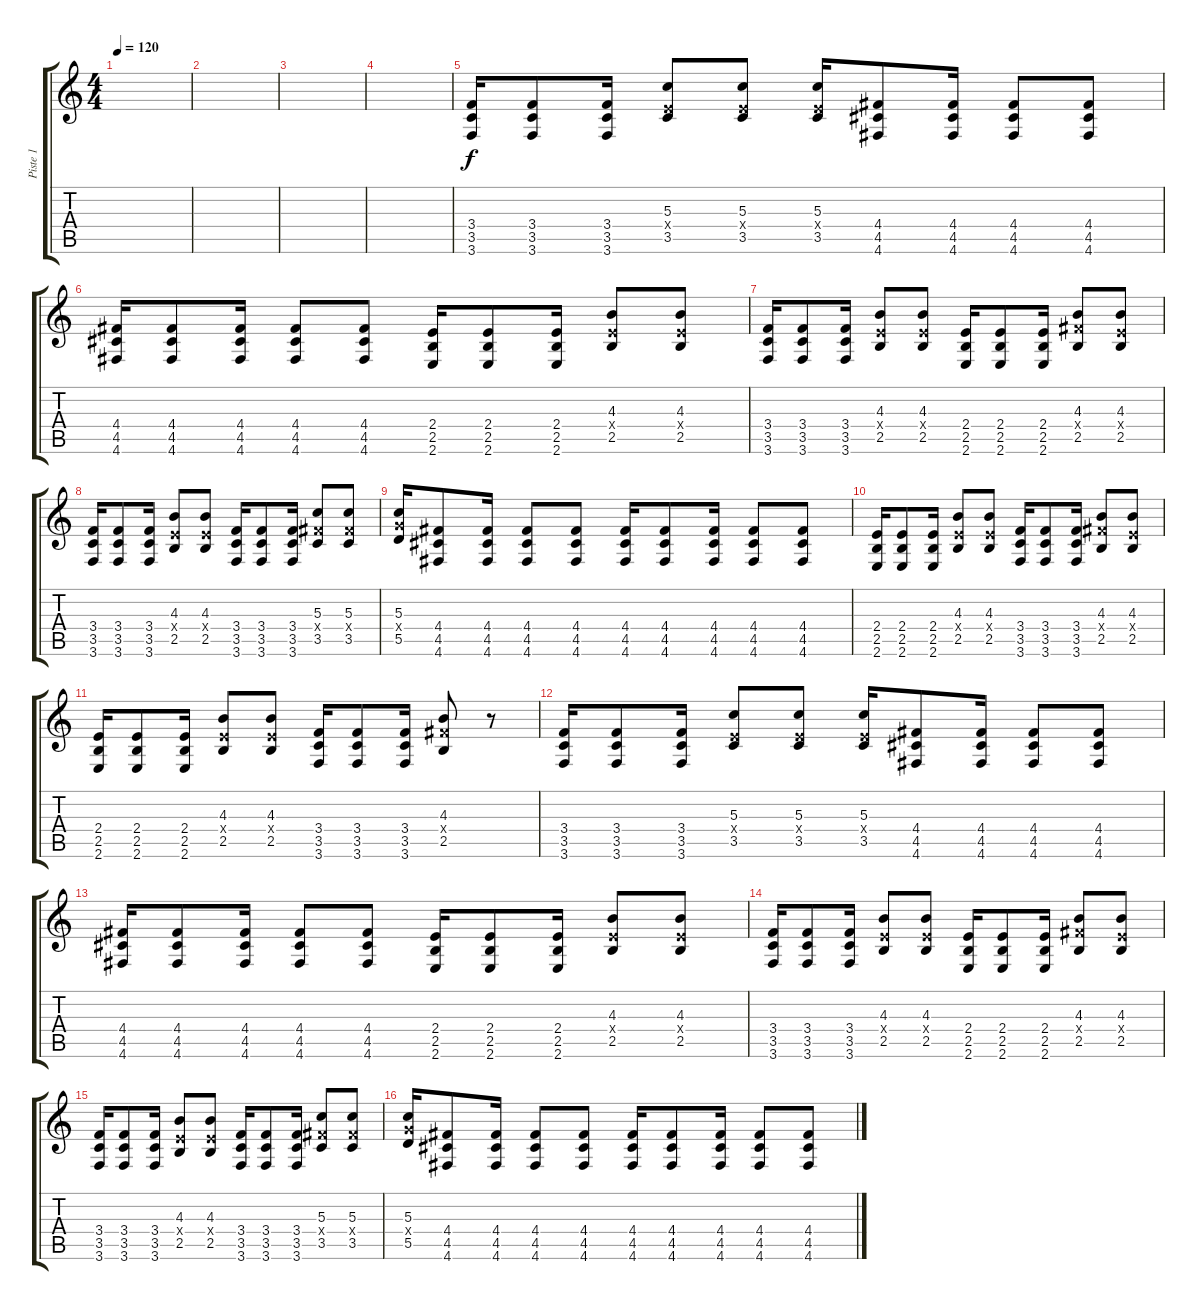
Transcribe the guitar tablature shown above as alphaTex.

\track ("Piste 1" "Piste 1") {instrument distortionguitar}
\staff {score tabs}
\tuning (E4 B3 G3 D3 A2 D2) {hide}
\ts (4 4)
\tempo 120
\clef g2
\ks c
|
|
|
|
(3.4 3.5 3.6).16 (3.4 3.5 3.6).8 (3.4 3.5 3.6).16 (5.3 2.4{x} 3.5).8 (5.3 2.4{x} 3.5).8 (5.3 2.4{x} 3.5).16 (4.4 4.5 4.6).8 (4.4 4.5 4.6).16 (4.4 4.5 4.6).8 (4.4 4.5 4.6).8 |
(4.4 4.5 4.6).16 (4.4 4.5 4.6).8 (4.4 4.5 4.6).16 (4.4 4.5 4.6).8 (4.4 4.5 4.6).8 (2.4 2.5 2.6).16 (2.4 2.5 2.6).8 (2.4 2.5 2.6).16 (4.3 2.4{x} 2.5).8 (4.3 2.4{x} 2.5).8 |
(3.4 3.5 3.6).16 (3.4 3.5 3.6).8 (3.4 3.5 3.6).16 (4.3 2.4{x} 2.5).8 (4.3 2.4{x} 2.5).8 (2.4 2.5 2.6).16 (2.4 2.5 2.6).8 (2.4 2.5 2.6).16 (4.3 4.4{x} 2.5).8 (4.3 2.4{x} 2.5).8 |
(3.4 3.5 3.6).16 (3.4 3.5 3.6).8 (3.4 3.5 3.6).16 (4.3 2.4{x} 2.5).8 (4.3 2.4{x} 2.5).8 (3.4 3.5 3.6).16 (3.4 3.5 3.6).8 (3.4 3.5 3.6).16 (5.3 4.4{x} 3.5).8 (5.3 4.4{x} 3.5).8 |
(5.3 5.4{x} 5.5).16 (4.4 4.5 4.6).8 (4.4 4.5 4.6).16 (4.4 4.5 4.6).8 (4.4 4.5 4.6).8 (4.4 4.5 4.6).16 (4.4 4.5 4.6).8 (4.4 4.5 4.6).16 (4.4 4.5 4.6).8 (4.4 4.5 4.6).8 |
(2.4 2.5 2.6).16 (2.4 2.5 2.6).8 (2.4 2.5 2.6).16 (4.3 2.4{x} 2.5).8 (4.3 2.4{x} 2.5).8 (3.4 3.5 3.6).16 (3.4 3.5 3.6).8 (3.4 3.5 3.6).16 (4.3 4.4{x} 2.5).8 (4.3 2.4{x} 2.5).8 |
(2.4 2.5 2.6).16 (2.4 2.5 2.6).8 (2.4 2.5 2.6).16 (4.3 2.4{x} 2.5).8 (4.3 2.4{x} 2.5).8 (3.4 3.5 3.6).16 (3.4 3.5 3.6).8 (3.4 3.5 3.6).16 (4.3 4.4{x} 2.5).8 r.8 |
(3.4 3.5 3.6).16 (3.4 3.5 3.6).8 (3.4 3.5 3.6).16 (5.3 2.4{x} 3.5).8 (5.3 2.4{x} 3.5).8 (5.3 2.4{x} 3.5).16 (4.4 4.5 4.6).8 (4.4 4.5 4.6).16 (4.4 4.5 4.6).8 (4.4 4.5 4.6).8 |
(4.4 4.5 4.6).16 (4.4 4.5 4.6).8 (4.4 4.5 4.6).16 (4.4 4.5 4.6).8 (4.4 4.5 4.6).8 (2.4 2.5 2.6).16 (2.4 2.5 2.6).8 (2.4 2.5 2.6).16 (4.3 2.4{x} 2.5).8 (4.3 2.4{x} 2.5).8 |
(3.4 3.5 3.6).16 (3.4 3.5 3.6).8 (3.4 3.5 3.6).16 (4.3 2.4{x} 2.5).8 (4.3 2.4{x} 2.5).8 (2.4 2.5 2.6).16 (2.4 2.5 2.6).8 (2.4 2.5 2.6).16 (4.3 4.4{x} 2.5).8 (4.3 2.4{x} 2.5).8 |
(3.4 3.5 3.6).16 (3.4 3.5 3.6).8 (3.4 3.5 3.6).16 (4.3 2.4{x} 2.5).8 (4.3 2.4{x} 2.5).8 (3.4 3.5 3.6).16 (3.4 3.5 3.6).8 (3.4 3.5 3.6).16 (5.3 4.4{x} 3.5).8 (5.3 4.4{x} 3.5).8 |
(5.3 5.4{x} 5.5).16 (4.4 4.5 4.6).8 (4.4 4.5 4.6).16 (4.4 4.5 4.6).8 (4.4 4.5 4.6).8 (4.4 4.5 4.6).16 (4.4 4.5 4.6).8 (4.4 4.5 4.6).16 (4.4 4.5 4.6).8 (4.4 4.5 4.6).8
